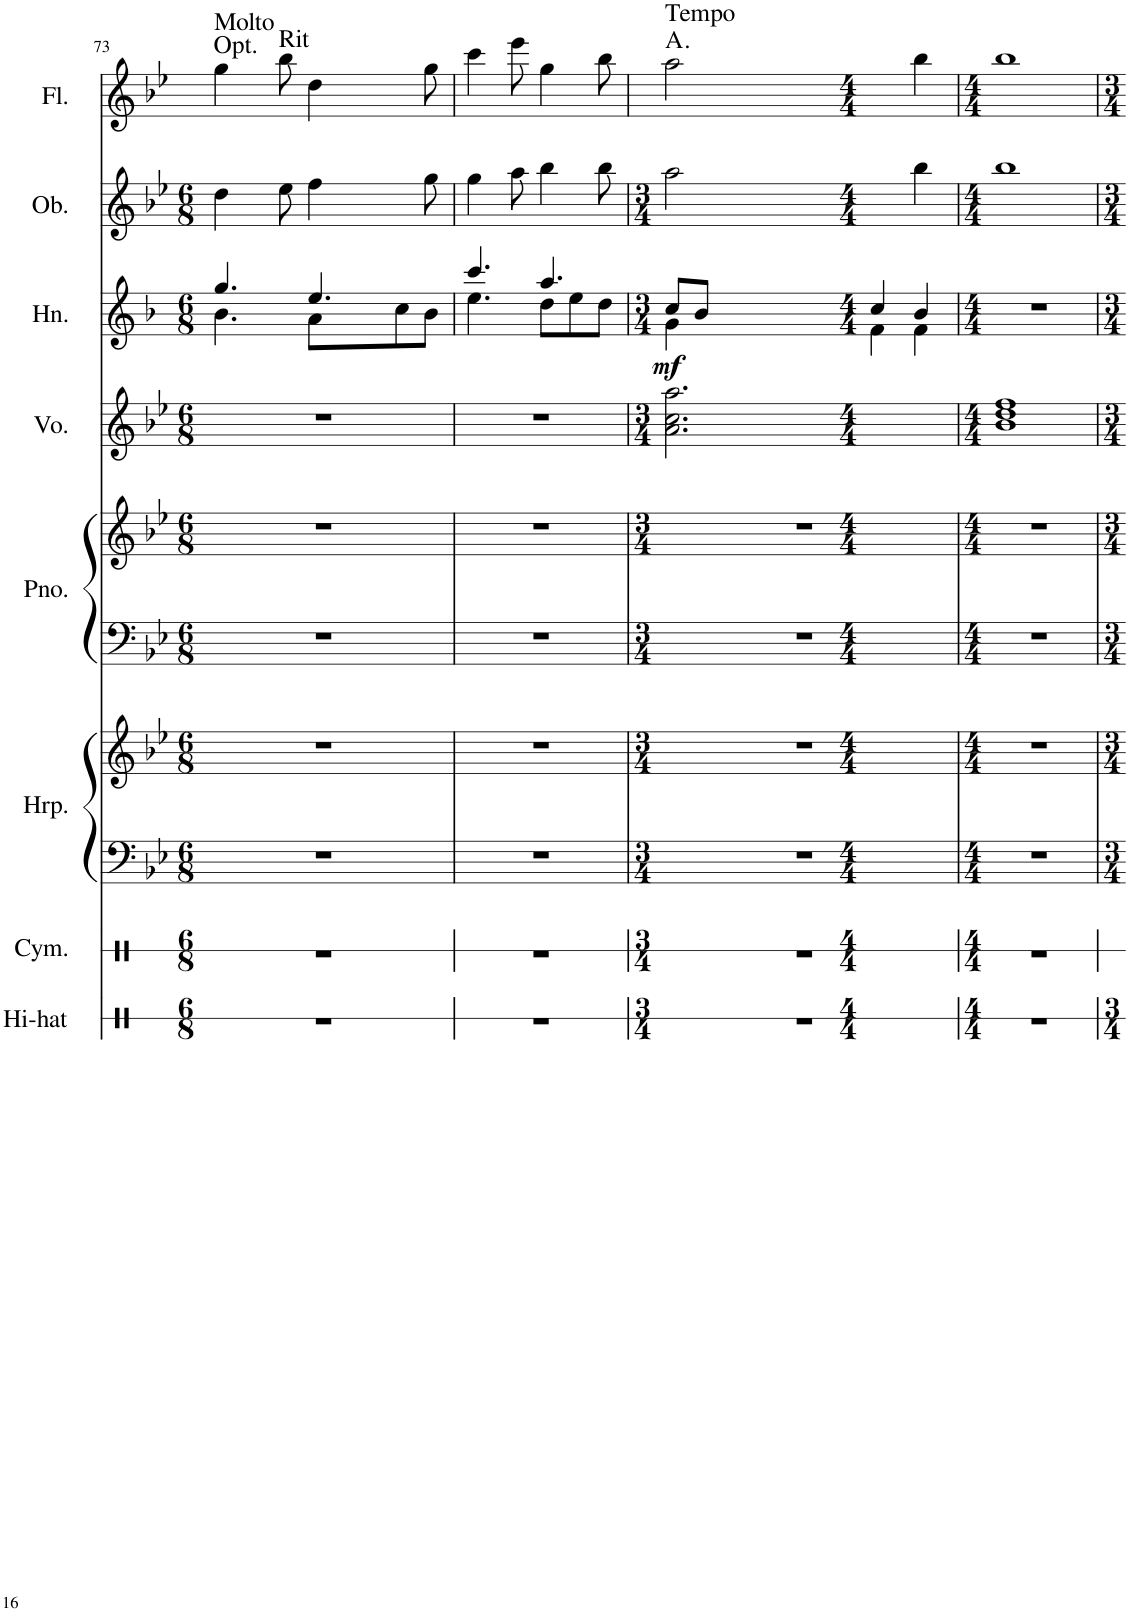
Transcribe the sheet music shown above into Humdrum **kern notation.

**kern	**kern	**kern	**kern	**kern	**kern	**kern	**kern	**dynam	**kern	**kern	**harte
*part8	*part7	*part6	*part6	*part5	*part5	*part4	*part3	*part3	*part2	*part1	*part1
*staff10	*staff9	*staff8	*staff7	*staff6	*staff5	*staff4	*staff3	*staff3	*staff2	*staff1	*
*I"Hi-hat	*I"Cymbal	*I"Harp	*	*I"Piano	*	*I"Voice	*I"Horn	*	*I"Oboe	*I"Flute	*
*I'Hi-hat	*I'Cym.	*I'Hrp.	*	*I'Pno.	*	*I'Vo.	*I'Hn.	*	*I'Ob.	*I'Fl.	*
!!LO:PB:g=z
*clefX	*clefX	*clefF4	*clefG2	*clefF4	*clefG2	*clefG2	*clefG2	*	*clefG2	*clefG2	*
*	*	*	*	*	*	*	*Trd4c7	*	*	*	*
*k[]	*k[]	*k[b-e-]	*k[b-e-]	*k[b-e-]	*k[b-e-]	*k[b-e-]	*k[b-]	*	*k[b-e-]	*k[b-e-]	*
*M6/8	*M6/8	*M6/8	*M6/8	*M6/8	*M6/8	*M6/8	*M6/8	*	*M6/8	*M3/4	*
=73	=73	=73	=73	=73	=73	=73	=73	=73	=73	=73	=73
*	*	*	*	*	*	*	*^	*	*	*	*
!	!	!	!	!	!	!	!	!	!	!	!	!LO:H:n=1:kt=Opt.
!	!	!	!	!	!	!	!	!	!	!	!	!LO:H:n=2:kt=Molto
2.r	2.r	2.r	2.r	2.r	2.r	2.r	4.gg/	4.b-\	.	4dd\	4gg\	N N
!	!	!	!	!	!	!	!	!	!	!	!	!LO:H:kt=Rit
.	.	.	.	.	.	.	.	.	.	8ee-\	8bb-\	N
.	.	.	.	.	.	.	4.ee/	8a\L	.	4ff\	4dd\	.
.	.	.	.	.	.	.	.	8cc\	.	.	.	.
.	.	.	.	.	.	.	.	8b-\J	.	8gg\	8gg\	.
=74	=74	=74	=74	=74	=74	=74	=74	=74	=74	=74	=74	=74
2.r	2.r	2.r	2.r	2.r	2.r	2.r	4.ccc/	4.ee\	.	4gg\	4ccc\	.
.	.	.	.	.	.	.	.	.	.	8aa\	8eee-\	.
.	.	.	.	.	.	.	4.aa/	8dd\L	.	4bb-\	4gg\	.
.	.	.	.	.	.	.	.	8ee\	.	.	.	.
.	.	.	.	.	.	.	.	8dd\J	.	8bb-\	8bb-\	.
=75	=75	=75	=75	=75	=75	=75	=75	=75	=75	=75	=75	=75
*M3/4	*M3/4	*M3/4	*M3/4	*M3/4	*M3/4	*M3/4	*M3/4	*	*	*M3/4	*	*
!	!	!	!	!	!	!	!	!	!LO:DY:b	!	!	!LO:H:n=1:kt=.
!	!	!	!	!	!	!	!	!	!	!	!	!LO:H:n=2:kt=Tempo
2.r	2.r	2.r	2.r	2.r	2.r	2.a\ 2.cc\ 2.aa\	8cc/L	4g\	mf	2aa\	2aa\	. N
.	.	.	.	.	.	.	8b-/J	.	.	.	.	.
.	.	.	.	.	.	.	4cc/	4f\	.	.	.	.
.	.	.	.	.	.	.	4b-/	4f\	.	4bb-\	4bb-\	.
*	*	*	*	*	*	*	*v	*v	*	*	*	*
=76	=76	=76	=76	=76	=76	=76	=76	=76	=76	=76	=76
*M4/4	*M4/4	*M4/4	*M4/4	*M4/4	*M4/4	*M4/4	*M4/4	*	*M4/4	*M4/4	*
1r	1r	1r	1r	1r	1r	1b- 1dd 1ff	1r	.	1bb-	1bb-	.
=	=	=	=	=	=	=	=	=	=	=	=
*-	*-	*-	*-	*-	*-	*-	*-	*-	*-	*-	*-
